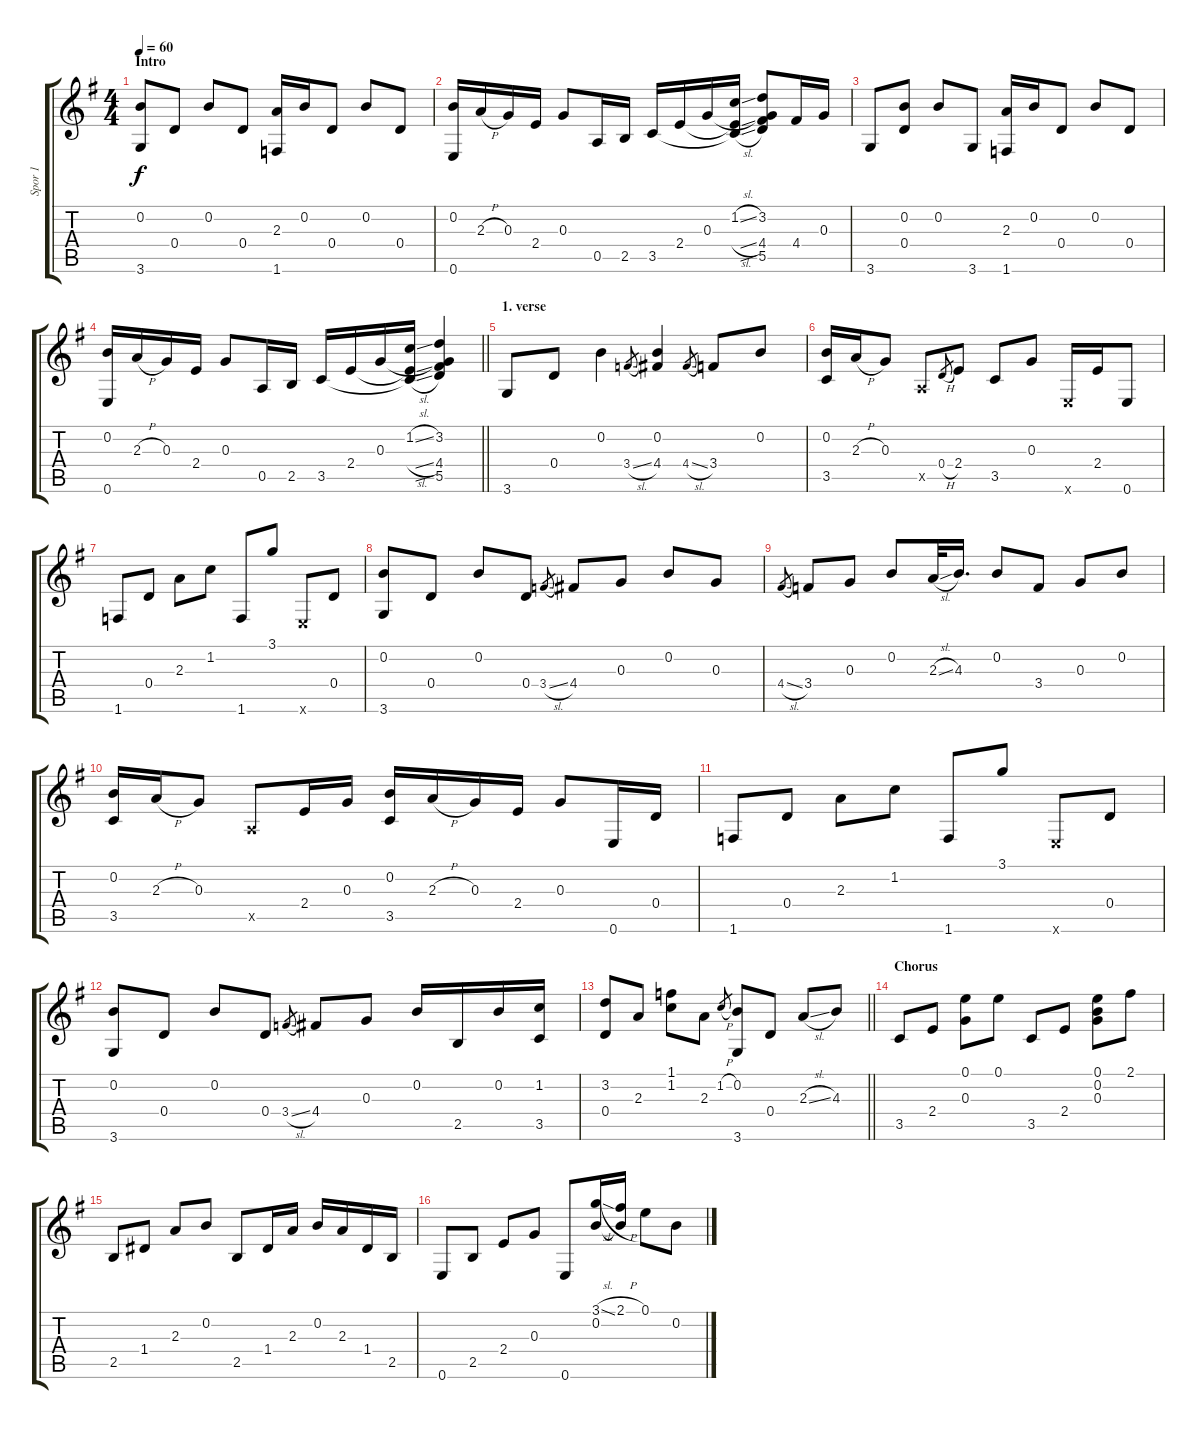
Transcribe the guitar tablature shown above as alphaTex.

\track ("Spor 1" "Spor 1") {instrument acousticguitarsteel}
\staff {score tabs}
\tuning (E4 B3 G3 D3 A2 E2) {hide}
\ts (4 4)
\section ("" "Intro")
\tempo 60
\clef g2
\ks g
(0.2 3.6).8{dy f instrument acousticguitarsteel} 0.4.8 0.2.8 0.4.8 (2.3 1.6).16 0.2.16 0.4.8 0.2.8 0.4.8 |
(0.2 0.6).16 2.3{h}.16 0.3.16 2.4.16 0.3.8 0.5.16 2.5.16 3.5.16 2.4.16 0.3.16 (1.2{sl} 2.4{sl t} 3.5{sl t}).16 (3.2 0.3{t} 4.4 5.5).8 4.4.16 0.3.16 |
3.6.8 (0.2 0.4).8 0.2.8 3.6.8 (2.3 1.6).16 0.2.16 0.4.8 0.2.8 0.4.8 |
\barLineRight lightlight
(0.2 0.6).16 2.3{h}.16 0.3.16 2.4.16 0.3.8 0.5.16 2.5.16 3.5.16 2.4.16 0.3.16 (1.2{sl} 2.4{sl t} 3.5{sl t}).16 (3.2 0.3{t} 4.4 5.5).4 |
\section ("" "1. verse")
3.6.8 0.4.8 0.2.4 3.4{sl}.8{gr} (0.2 4.4).4 4.4{sl}.8{gr} 3.4.8 0.2.8 |
(0.2 3.5).16 2.3{h}.16 0.3.8 0.5{x}.8 0.4{h}.8{gr} 2.4.8 3.5.8 0.3.8 0.6{x}.16 2.4.16 0.6.8 |
1.6.8 0.4.8 2.3.8 1.2.8 1.6.8 3.1.8 0.6{x}.8 0.4.8 |
(0.2 3.6).8 0.4.8 0.2.8 0.4.8 3.4{sl}.8{gr} 4.4.8 0.3.8 0.2.8 0.3.8 |
4.4{sl}.8{gr} 3.4.8 0.3.8 0.2.8 2.3{sl}.32 4.3.16{d} 0.2.8 3.4.8 0.3.8 0.2.8 |
(0.2 3.5).16 2.3{h}.16 0.3.8 0.5{x}.8 2.4.16 0.3.16 (0.2 3.5).16 2.3{h}.16 0.3.16 2.4.16 0.3.8 0.6.16 0.4.16 |
1.6.8 0.4.8 2.3.8 1.2.8 1.6.8 3.1.8 0.6{x}.8 0.4.8 |
(0.2 3.6).8 0.4.8 0.2.8 0.4.8 3.4{sl}.8{gr} 4.4.8 0.3.8 0.2.16 2.5.16 0.2.16 (1.2 3.5).16 |
\barLineRight lightlight
(3.2 0.4).8 2.3.8 (1.1 1.2).8 2.3.8 1.2{h}.8{gr} (0.2 3.6).8 0.4.8 2.3{sl}.8 4.3.8 |
\section ("" "Chorus")
3.5.8 2.4.8 (0.1 0.3).8 0.1.8 3.5.8 2.4.8 (0.1 0.2 0.3).8 2.1.8 |
2.5.8 1.4.8 2.3.8 0.2.8 2.5.8 1.4.16 2.3.16 0.2.16 2.3.16 1.4.16 2.5.16 |
0.6.8 2.5.8 2.4.8 0.3.8 0.6.8 (3.1{sl} 0.2).16 (2.1{h} 0.2{t}).16 0.1.8 0.2.8
